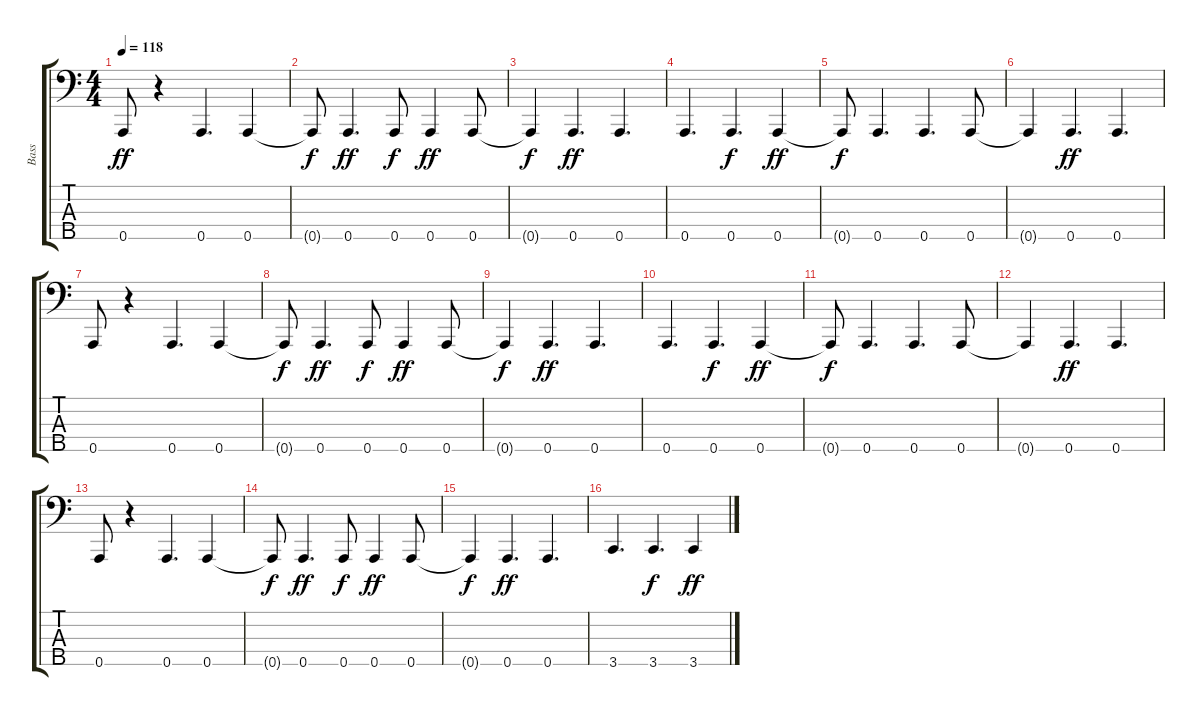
\track ("Bass" "Bass") {instrument electricbassfinger}
\staff {score tabs}
\tuning (G2 D2 A1 E1 A0) {hide}
\ts (4 4)
\tempo 118
\clef f4
\ks c
0.5.8{dy ff} r.4 0.5.4{d} 0.5.4 |
0.5{t}.8{dy f} 0.5.4{d dy ff} 0.5.8{dy f} 0.5.4{dy ff} 0.5.8 |
0.5{t}.4{dy f} 0.5.4{d dy ff} 0.5.4{d} |
0.5.4{d} 0.5.4{d dy f} 0.5.4{dy ff} |
0.5{t}.8{dy f} 0.5.4{d} 0.5.4{d} 0.5.8 |
0.5{t}.4 0.5.4{d dy ff} 0.5.4{d} |
0.5.8 r.4 0.5.4{d} 0.5.4 |
0.5{t}.8{dy f} 0.5.4{d dy ff} 0.5.8{dy f} 0.5.4{dy ff} 0.5.8 |
0.5{t}.4{dy f} 0.5.4{d dy ff} 0.5.4{d} |
0.5.4{d} 0.5.4{d dy f} 0.5.4{dy ff} |
0.5{t}.8{dy f} 0.5.4{d} 0.5.4{d} 0.5.8 |
0.5{t}.4 0.5.4{d dy ff} 0.5.4{d} |
0.5.8 r.4 0.5.4{d} 0.5.4 |
0.5{t}.8{dy f} 0.5.4{d dy ff} 0.5.8{dy f} 0.5.4{dy ff} 0.5.8 |
0.5{t}.4{dy f} 0.5.4{d dy ff} 0.5.4{d} |
\section ("" "")
3.5.4{d} 3.5.4{d dy f} 3.5.4{dy ff}
